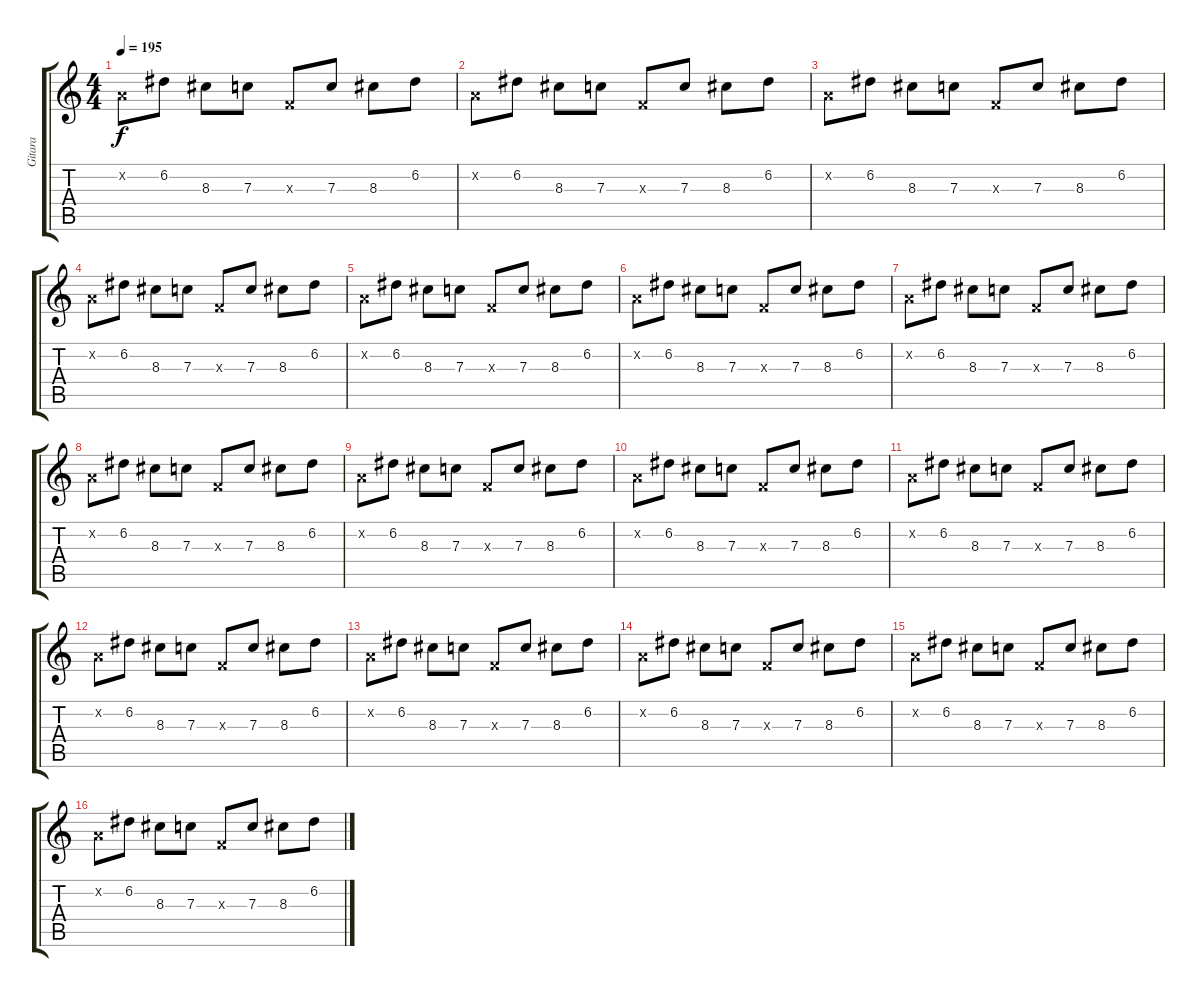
\track ("Gitara" "Gitara") {instrument distortionguitar}
\staff {score tabs}
\tuning (D4 A3 F3 C3 G2 C2) {hide}
\ts (4 4)
\tempo 195
\clef g2
\ks c
0.2{x}.8{dy f instrument electricguitarmuted} 6.2.8 8.3.8 7.3.8 0.3{x}.8 7.3.8 8.3.8 6.2.8 |
0.2{x}.8 6.2.8 8.3.8 7.3.8 0.3{x}.8 7.3.8 8.3.8 6.2.8 |
0.2{x}.8 6.2.8 8.3.8 7.3.8 0.3{x}.8 7.3.8 8.3.8 6.2.8 |
0.2{x}.8 6.2.8 8.3.8 7.3.8 0.3{x}.8 7.3.8 8.3.8 6.2.8 |
0.2{x}.8 6.2.8 8.3.8 7.3.8 0.3{x}.8 7.3.8 8.3.8 6.2.8 |
0.2{x}.8 6.2.8 8.3.8 7.3.8 0.3{x}.8 7.3.8 8.3.8 6.2.8 |
0.2{x}.8 6.2.8 8.3.8 7.3.8 0.3{x}.8 7.3.8 8.3.8 6.2.8 |
0.2{x}.8 6.2.8 8.3.8 7.3.8 0.3{x}.8 7.3.8 8.3.8 6.2.8 |
0.2{x}.8{instrument distortionguitar} 6.2.8 8.3.8 7.3.8 0.3{x}.8 7.3.8 8.3.8 6.2.8 |
0.2{x}.8 6.2.8 8.3.8 7.3.8 0.3{x}.8 7.3.8 8.3.8 6.2.8 |
0.2{x}.8 6.2.8 8.3.8 7.3.8 0.3{x}.8 7.3.8 8.3.8 6.2.8 |
0.2{x}.8 6.2.8 8.3.8 7.3.8 0.3{x}.8 7.3.8 8.3.8 6.2.8 |
0.2{x}.8 6.2.8 8.3.8 7.3.8 0.3{x}.8 7.3.8 8.3.8 6.2.8 |
0.2{x}.8 6.2.8 8.3.8 7.3.8 0.3{x}.8 7.3.8 8.3.8 6.2.8 |
0.2{x}.8 6.2.8 8.3.8 7.3.8 0.3{x}.8 7.3.8 8.3.8 6.2.8 |
0.2{x}.8 6.2.8 8.3.8 7.3.8 0.3{x}.8 7.3.8 8.3.8 6.2.8
